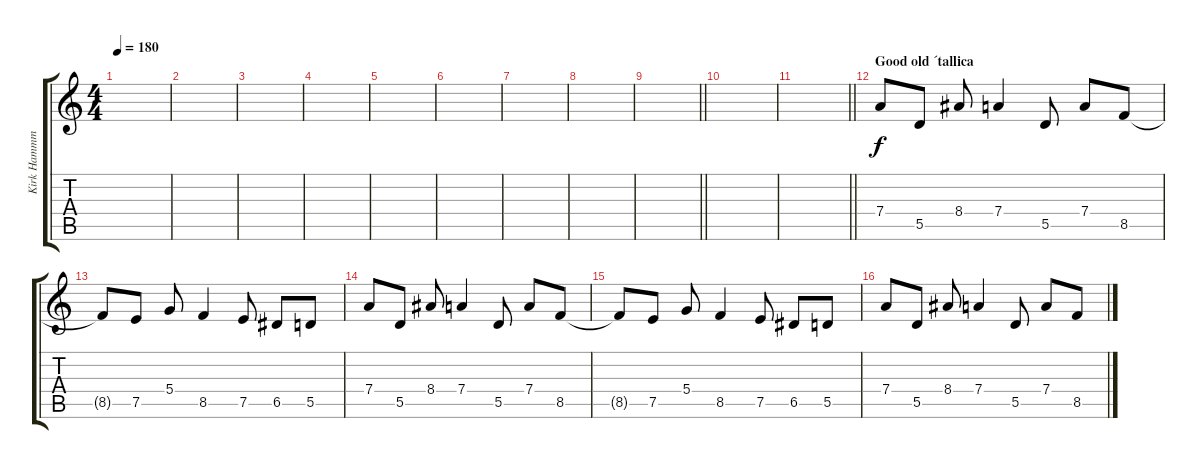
\track ("Kirk Hammmett Solos" "Kirk Hammm") {instrument distortionguitar}
\staff {score tabs}
\tuning (E4 B3 G3 D3 A2 D2) {hide}
\ts (4 4)
\tempo 180
\clef g2
\ks c
|
|
|
|
|
|
|
|
\barLineRight lightlight
|
\section ("" "")
|
\barLineRight lightlight
|
\section ("" "Good old ´tallica")
7.4.8 5.5.8 8.4.8 7.4.4 5.5.8 7.4.8 8.5.8 |
8.5{t}.8 7.5.8 5.4.8 8.5.4 7.5.8 6.5.8 5.5.8 |
7.4.8 5.5.8 8.4.8 7.4.4 5.5.8 7.4.8 8.5.8 |
8.5{t}.8 7.5.8 5.4.8 8.5.4 7.5.8 6.5.8 5.5.8 |
7.4.8 5.5.8 8.4.8 7.4.4 5.5.8 7.4.8 8.5.8
